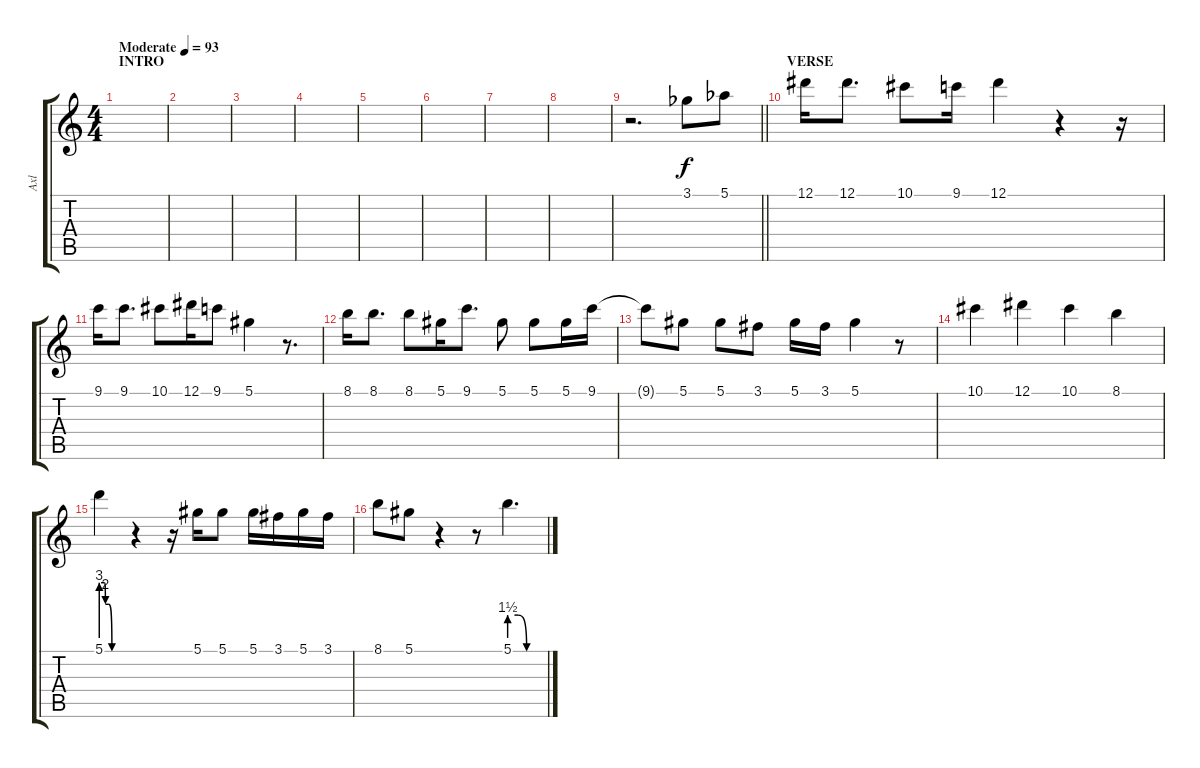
\track ("Axl" "Axl") {instrument overdrivenguitar}
\staff {score tabs}
\tuning (Eb4 Bb3 Gb3 Db3 Ab2 Eb2) {hide}
\ts (4 4)
\section ("" "INTRO")
\tempo (93 "Moderate")
\clef g2
\ks c
|
|
|
|
|
|
|
|
\barLineRight lightlight
r.2{d} 3.1{acc b}.8 5.1{acc b}.8 |
\section ("" "VERSE")
12.1.16 12.1.8{d} 10.1.8 9.1.16 12.1.4 r.4 r.16 |
9.1.16 9.1.8{d} 10.1.8 12.1.16 9.1.8 5.1.4 r.8{d} |
8.1.16 8.1.8{d} 8.1.8 5.1.16 9.1.8{d} 5.1.8 5.1.8 5.1.16 9.1.16 |
9.1{t}.8 5.1.8 5.1.8 3.1.8 5.1.16 3.1.16 5.1.4 r.8 |
10.1.4 12.1.4 10.1.4 8.1.4 |
5.1{be (custom 0 12 8 12 10 8 18 8 25 0 60 0)}.4 r.4 r.16 5.1.16 5.1.8 5.1.16 3.1.16 5.1.16 3.1.16 |
8.1.8 5.1.8 r.4 r.8 5.1{be (custom 0 6 15 6 30 0 60 0)}.4{d}
